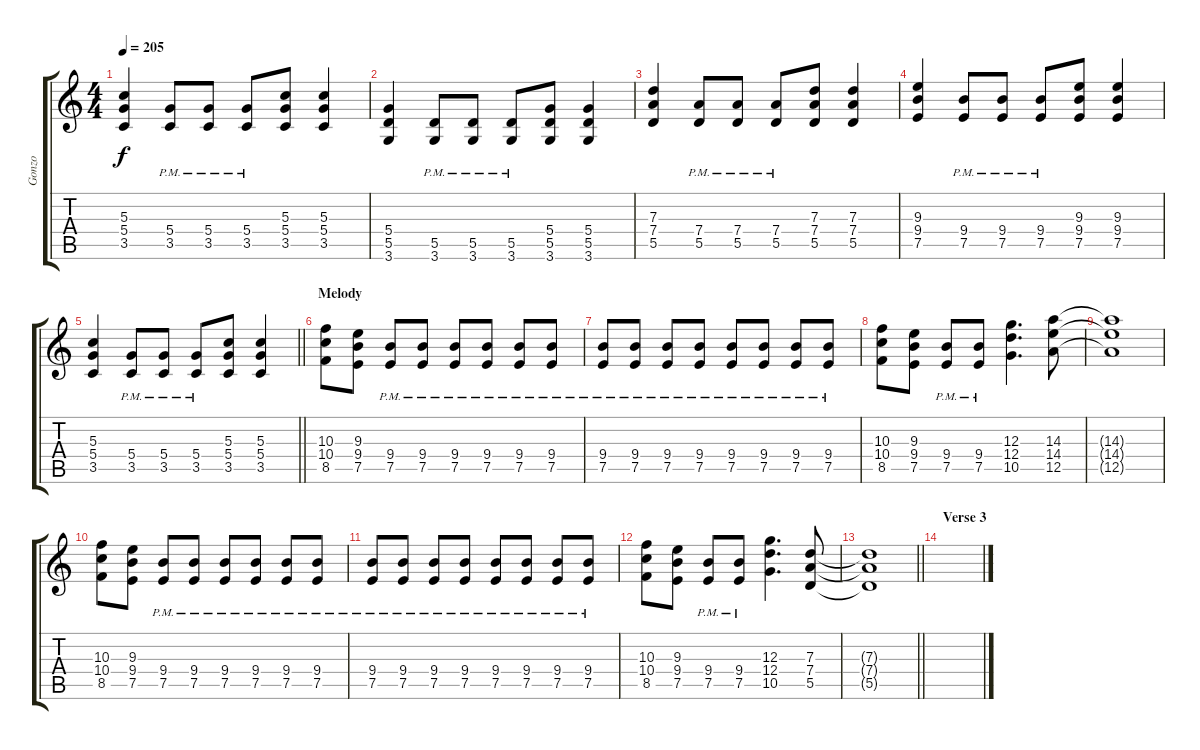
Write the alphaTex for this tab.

\track ("Gonzo" "Gonzo") {instrument distortionguitar}
\staff {score tabs}
\tuning (E4 B3 G3 D3 A2 E2) {hide}
\ts (4 4)
\tempo 205
\clef g2
\ks c
(5.3 5.4 3.5).4{dy f} (5.4{pm} 3.5{pm}).8 (5.4{pm} 3.5{pm}).8 (5.4{pm} 3.5{pm}).8 (5.3 5.4 3.5).8 (5.3 5.4 3.5).4 |
(5.4 5.5 3.6).4 (5.5{pm} 3.6{pm}).8 (5.5{pm} 3.6{pm}).8 (5.5{pm} 3.6{pm}).8 (5.4 5.5 3.6).8 (5.4 5.5 3.6).4 |
(7.3 7.4 5.5).4 (7.4{pm} 5.5{pm}).8 (7.4{pm} 5.5{pm}).8 (7.4{pm} 5.5{pm}).8 (7.3 7.4 5.5).8 (7.3 7.4 5.5).4 |
(9.3 9.4 7.5).4 (9.4{pm} 7.5{pm}).8 (9.4{pm} 7.5{pm}).8 (9.4{pm} 7.5{pm}).8 (9.3 9.4 7.5).8 (9.3 9.4 7.5).4 |
\barLineRight lightlight
(5.3 5.4 3.5).4 (5.4{pm} 3.5{pm}).8 (5.4{pm} 3.5{pm}).8 (5.4{pm} 3.5{pm}).8 (5.3 5.4 3.5).8 (5.3 5.4 3.5).4 |
\section ("" "Melody")
(10.3 10.4 8.5).8 (9.3 9.4 7.5).8 (9.4{pm} 7.5).8 (9.4{pm} 7.5{pm}).8 (9.4{pm} 7.5{pm}).8 (9.4{pm} 7.5{pm}).8 (9.4{pm} 7.5{pm}).8 (9.4{pm} 7.5{pm}).8 |
(9.4{pm} 7.5{pm}).8 (9.4{pm} 7.5{pm}).8 (9.4{pm} 7.5{pm}).8 (9.4{pm} 7.5{pm}).8 (9.4{pm} 7.5{pm}).8 (9.4{pm} 7.5{pm}).8 (9.4{pm} 7.5{pm}).8 (9.4{pm} 7.5{pm}).8 |
(10.3 10.4 8.5).8 (9.3 9.4 7.5).8 (9.4{pm} 7.5{pm}).8 (9.4{pm} 7.5{pm}).8 (12.3 12.4 10.5).4{d} (14.3 14.4 12.5).8 |
(14.3{t} 14.4{t} 12.5{t}).1 |
(10.3 10.4 8.5).8 (9.3 9.4 7.5).8 (9.4{pm} 7.5{pm}).8 (9.4{pm} 7.5{pm}).8 (9.4{pm} 7.5{pm}).8 (9.4{pm} 7.5{pm}).8 (9.4{pm} 7.5{pm}).8 (9.4{pm} 7.5{pm}).8 |
(9.4{pm} 7.5{pm}).8 (9.4{pm} 7.5{pm}).8 (9.4{pm} 7.5{pm}).8 (9.4{pm} 7.5{pm}).8 (9.4{pm} 7.5{pm}).8 (9.4{pm} 7.5{pm}).8 (9.4{pm} 7.5{pm}).8 (9.4{pm} 7.5{pm}).8 |
(10.3 10.4 8.5).8 (9.3 9.4 7.5).8 (9.4{pm} 7.5{pm}).8 (9.4{pm} 7.5{pm}).8 (12.3 12.4 10.5).4{d} (7.3 7.4 5.5).8 |
\barLineRight lightlight
(7.3{t} 7.4{t} 5.5{t}).1 |
\section ("" "Verse 3")
